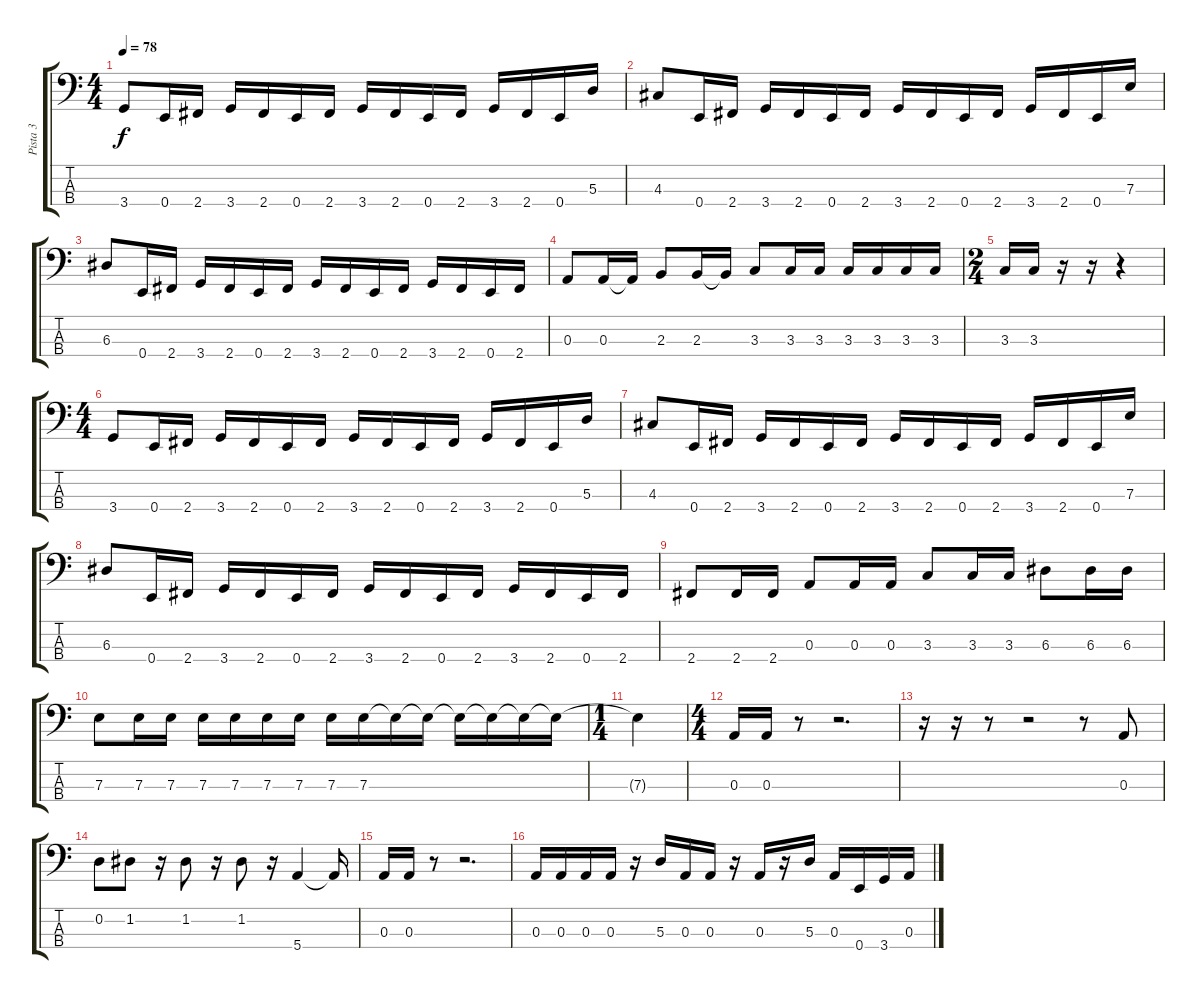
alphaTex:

\track ("Pista 3" "Pista 3") {instrument electricbassfinger}
\staff {score tabs}
\tuning (G2 D2 A1 E1) {hide}
\ts (4 4)
\tempo 78
\clef f4
\ks c
3.4.8{dy f} 0.4.16 2.4.16 3.4.16 2.4.16 0.4.16 2.4.16 3.4.16 2.4.16 0.4.16 2.4.16 3.4.16 2.4.16 0.4.16 5.3.16 |
4.3.8 0.4.16 2.4.16 3.4.16 2.4.16 0.4.16 2.4.16 3.4.16 2.4.16 0.4.16 2.4.16 3.4.16 2.4.16 0.4.16 7.3.16 |
6.3.8 0.4.16 2.4.16 3.4.16 2.4.16 0.4.16 2.4.16 3.4.16 2.4.16 0.4.16 2.4.16 3.4.16 2.4.16 0.4.16 2.4.16 |
0.3.8 0.3.16 0.3{t}.16 2.3.8 2.3.16 2.3{t}.16 3.3.8 3.3.16 3.3.16 3.3.16 3.3.16 3.3.16 3.3.16 |
\ts (2 4)
3.3.16 3.3.16 r.16 r.16 r.4 |
\ts (4 4)
3.4.8 0.4.16 2.4.16 3.4.16 2.4.16 0.4.16 2.4.16 3.4.16 2.4.16 0.4.16 2.4.16 3.4.16 2.4.16 0.4.16 5.3.16 |
4.3.8 0.4.16 2.4.16 3.4.16 2.4.16 0.4.16 2.4.16 3.4.16 2.4.16 0.4.16 2.4.16 3.4.16 2.4.16 0.4.16 7.3.16 |
6.3.8 0.4.16 2.4.16 3.4.16 2.4.16 0.4.16 2.4.16 3.4.16 2.4.16 0.4.16 2.4.16 3.4.16 2.4.16 0.4.16 2.4.16 |
2.4.8 2.4.16 2.4.16 0.3.8 0.3.16 0.3.16 3.3.8 3.3.16 3.3.16 6.3.8 6.3.16 6.3.16 |
7.3.8 7.3.16 7.3.16 7.3.16 7.3.16 7.3.16 7.3.16 7.3.16 7.3.16 7.3{t}.16 7.3{t}.16 7.3{t}.16 7.3{t}.16 7.3{t}.16 7.3{t}.16 |
\ts (1 4)
7.3{t}.4 |
\ts (4 4)
0.3.16 0.3.16 r.8 r.2{d} |
r.16 r.16 r.8 r.2 r.8 0.3.8 |
0.2.8 1.2.8 r.16 1.2.8 r.16 1.2.8 r.16 5.4.4 5.4{t}.16 |
0.3.16 0.3.16 r.8 r.2{d} |
0.3.16 0.3.16 0.3.16 0.3.16 r.16 5.3.16 0.3.16 0.3.16 r.16 0.3.16 r.16 5.3.16 0.3.16 0.4.16 3.4.16 0.3.16
